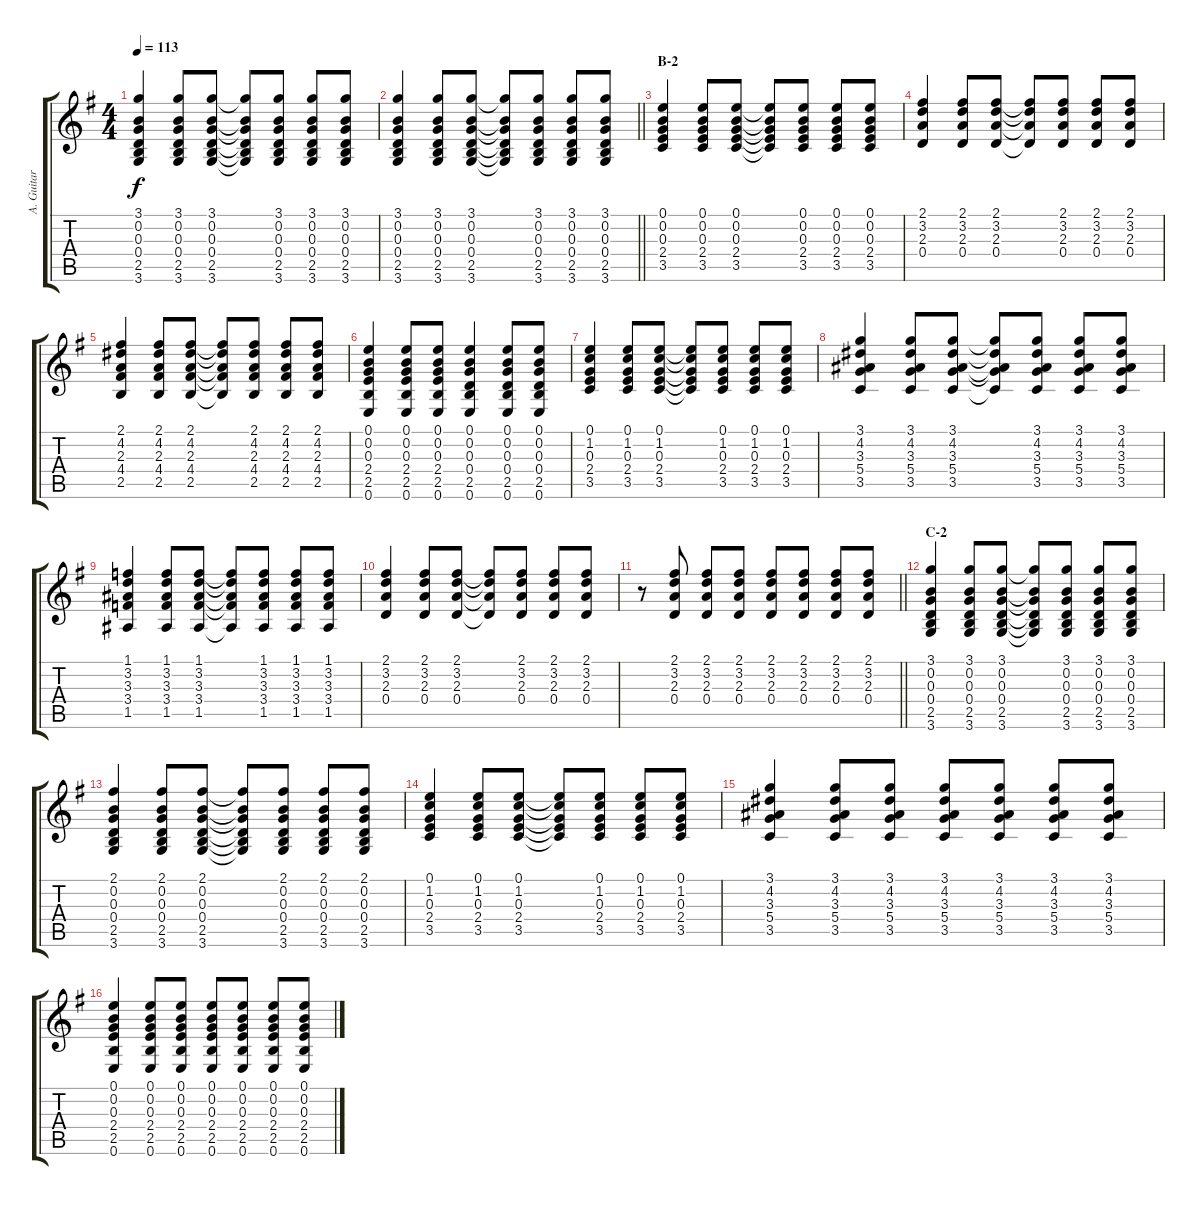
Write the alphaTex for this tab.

\track ("A. Guitar" "A. Guitar") {instrument acousticguitarsteel}
\staff {score tabs}
\tuning (E4 B3 G3 D3 A2 E2) {hide}
\ts (4 4)
\tempo 113
\clef g2
\ks g
(3.1 0.2 0.3 0.4 2.5 3.6).4{dy f} (3.1 0.2 0.3 0.4 2.5 3.6).8 (3.1 0.2 0.3 0.4 2.5 3.6).8 (3.1{t} 0.2{t} 0.3{t} 0.4{t} 2.5{t} 3.6{t}).8 (3.1 0.2 0.3 0.4 2.5 3.6).8 (3.1 0.2 0.3 0.4 2.5 3.6).8 (3.1 0.2 0.3 0.4 2.5 3.6).8 |
\barLineRight lightlight
(3.1 0.2 0.3 0.4 2.5 3.6).4 (3.1 0.2 0.3 0.4 2.5 3.6).8 (3.1 0.2 0.3 0.4 2.5 3.6).8 (3.1{t} 0.2{t} 0.3{t} 0.4{t} 2.5{t} 3.6{t}).8 (3.1 0.2 0.3 0.4 2.5 3.6).8 (3.1 0.2 0.3 0.4 2.5 3.6).8 (3.1 0.2 0.3 0.4 2.5 3.6).8 |
\section ("" "B-2")
(0.1 0.2 0.3 2.4 3.5).4 (0.1 0.2 0.3 2.4 3.5).8 (0.1 0.2 0.3 2.4 3.5).8 (0.1{t} 0.2{t} 0.3{t} 2.4{t} 3.5{t}).8 (0.1 0.2 0.3 2.4 3.5).8 (0.1 0.2 0.3 2.4 3.5).8 (0.1 0.2 0.3 2.4 3.5).8 |
(2.1 3.2 2.3 0.4).4 (2.1 3.2 2.3 0.4).8 (2.1 3.2 2.3 0.4).8 (2.1{t} 3.2{t} 2.3{t} 0.4{t}).8 (2.1 3.2 2.3 0.4).8 (2.1 3.2 2.3 0.4).8 (2.1 3.2 2.3 0.4).8 |
(2.1 4.2 2.3 4.4 2.5).4 (2.1 4.2 2.3 4.4 2.5).8 (2.1 4.2 2.3 4.4 2.5).8 (2.1{t} 4.2{t} 2.3{t} 4.4{t} 2.5{t}).8 (2.1 4.2 2.3 4.4 2.5).8 (2.1 4.2 2.3 4.4 2.5).8 (2.1 4.2 2.3 4.4 2.5).8 |
(0.1 0.2 0.3 2.4 2.5 0.6).4 (0.1 0.2 0.3 2.4 2.5 0.6).8 (0.1 0.2 0.3 2.4 2.5 0.6).8 (0.1 0.2 0.3 0.4 2.5 0.6).4 (0.1 0.2 0.3 0.4 2.5 0.6).8 (0.1 0.2 0.3 0.4 2.5 0.6).8 |
(0.1 1.2 0.3 2.4 3.5).4 (0.1 1.2 0.3 2.4 3.5).8 (0.1 1.2 0.3 2.4 3.5).8 (0.1{t} 1.2{t} 0.3{t} 2.4{t} 3.5{t}).8 (0.1 1.2 0.3 2.4 3.5).8 (0.1 1.2 0.3 2.4 3.5).8 (0.1 1.2 0.3 2.4 3.5).8 |
(3.1 4.2 3.3 5.4 3.5).4 (3.1 4.2 3.3 5.4 3.5).8 (3.1 4.2 3.3 5.4 3.5).8 (3.1{t} 4.2{t} 3.3{t} 5.4{t} 3.5{t}).8 (3.1 4.2 3.3 5.4 3.5).8 (3.1 4.2 3.3 5.4 3.5).8 (3.1 4.2 3.3 5.4 3.5).8 |
(1.1 3.2 3.3 3.4 1.5).4 (1.1 3.2 3.3 3.4 1.5).8 (1.1 3.2 3.3 3.4 1.5).8 (1.1{t} 3.2{t} 3.3{t} 3.4{t} 1.5{t}).8 (1.1 3.2 3.3 3.4 1.5).8 (1.1 3.2 3.3 3.4 1.5).8 (1.1 3.2 3.3 3.4 1.5).8 |
(2.1 3.2 2.3 0.4).4 (2.1 3.2 2.3 0.4).8 (2.1 3.2 2.3 0.4).8 (2.1{t} 3.2{t} 2.3{t} 0.4{t}).8 (2.1 3.2 2.3 0.4).8 (2.1 3.2 2.3 0.4).8 (2.1 3.2 2.3 0.4).8 |
\barLineRight lightlight
r.8 (2.1 3.2 2.3 0.4).8 (2.1 3.2 2.3 0.4).8 (2.1 3.2 2.3 0.4).8 (2.1 3.2 2.3 0.4).8 (2.1 3.2 2.3 0.4).8 (2.1 3.2 2.3 0.4).8 (2.1 3.2 2.3 0.4).8 |
\section ("" "C-2")
(3.1 0.2 0.3 0.4 2.5 3.6).4 (3.1 0.2 0.3 0.4 2.5 3.6).8 (3.1 0.2 0.3 0.4 2.5 3.6).8 (3.1{t} 0.2{t} 0.3{t} 0.4{t} 2.5{t} 3.6{t}).8 (3.1 0.2 0.3 0.4 2.5 3.6).8 (3.1 0.2 0.3 0.4 2.5 3.6).8 (3.1 0.2 0.3 0.4 2.5 3.6).8 |
(2.1 0.2 0.3 0.4 2.5 3.6).4 (2.1 0.2 0.3 0.4 2.5 3.6).8 (2.1 0.2 0.3 0.4 2.5 3.6).8 (2.1{t} 0.2{t} 0.3{t} 0.4{t} 2.5{t} 3.6{t}).8 (2.1 0.2 0.3 0.4 2.5 3.6).8 (2.1 0.2 0.3 0.4 2.5 3.6).8 (2.1 0.2 0.3 0.4 2.5 3.6).8 |
(0.1 1.2 0.3 2.4 3.5).4 (0.1 1.2 0.3 2.4 3.5).8 (0.1 1.2 0.3 2.4 3.5).8 (0.1{t} 1.2{t} 0.3{t} 2.4{t} 3.5{t}).8 (0.1 1.2 0.3 2.4 3.5).8 (0.1 1.2 0.3 2.4 3.5).8 (0.1 1.2 0.3 2.4 3.5).8 |
(3.1 4.2 3.3 5.4 3.5).4 (3.1 4.2 3.3 5.4 3.5).8 (3.1 4.2 3.3 5.4 3.5).8 (3.1 4.2 3.3 5.4 3.5).8 (3.1 4.2 3.3 5.4 3.5).8 (3.1 4.2 3.3 5.4 3.5).8 (3.1 4.2 3.3 5.4 3.5).8 |
(0.1 0.2 0.3 2.4 2.5 0.6).4 (0.1 0.2 0.3 2.4 2.5 0.6).8 (0.1 0.2 0.3 2.4 2.5 0.6).8 (0.1 0.2 0.3 2.4 2.5 0.6).8 (0.1 0.2 0.3 2.4 2.5 0.6).8 (0.1 0.2 0.3 2.4 2.5 0.6).8 (0.1 0.2 0.3 2.4 2.5 0.6).8
